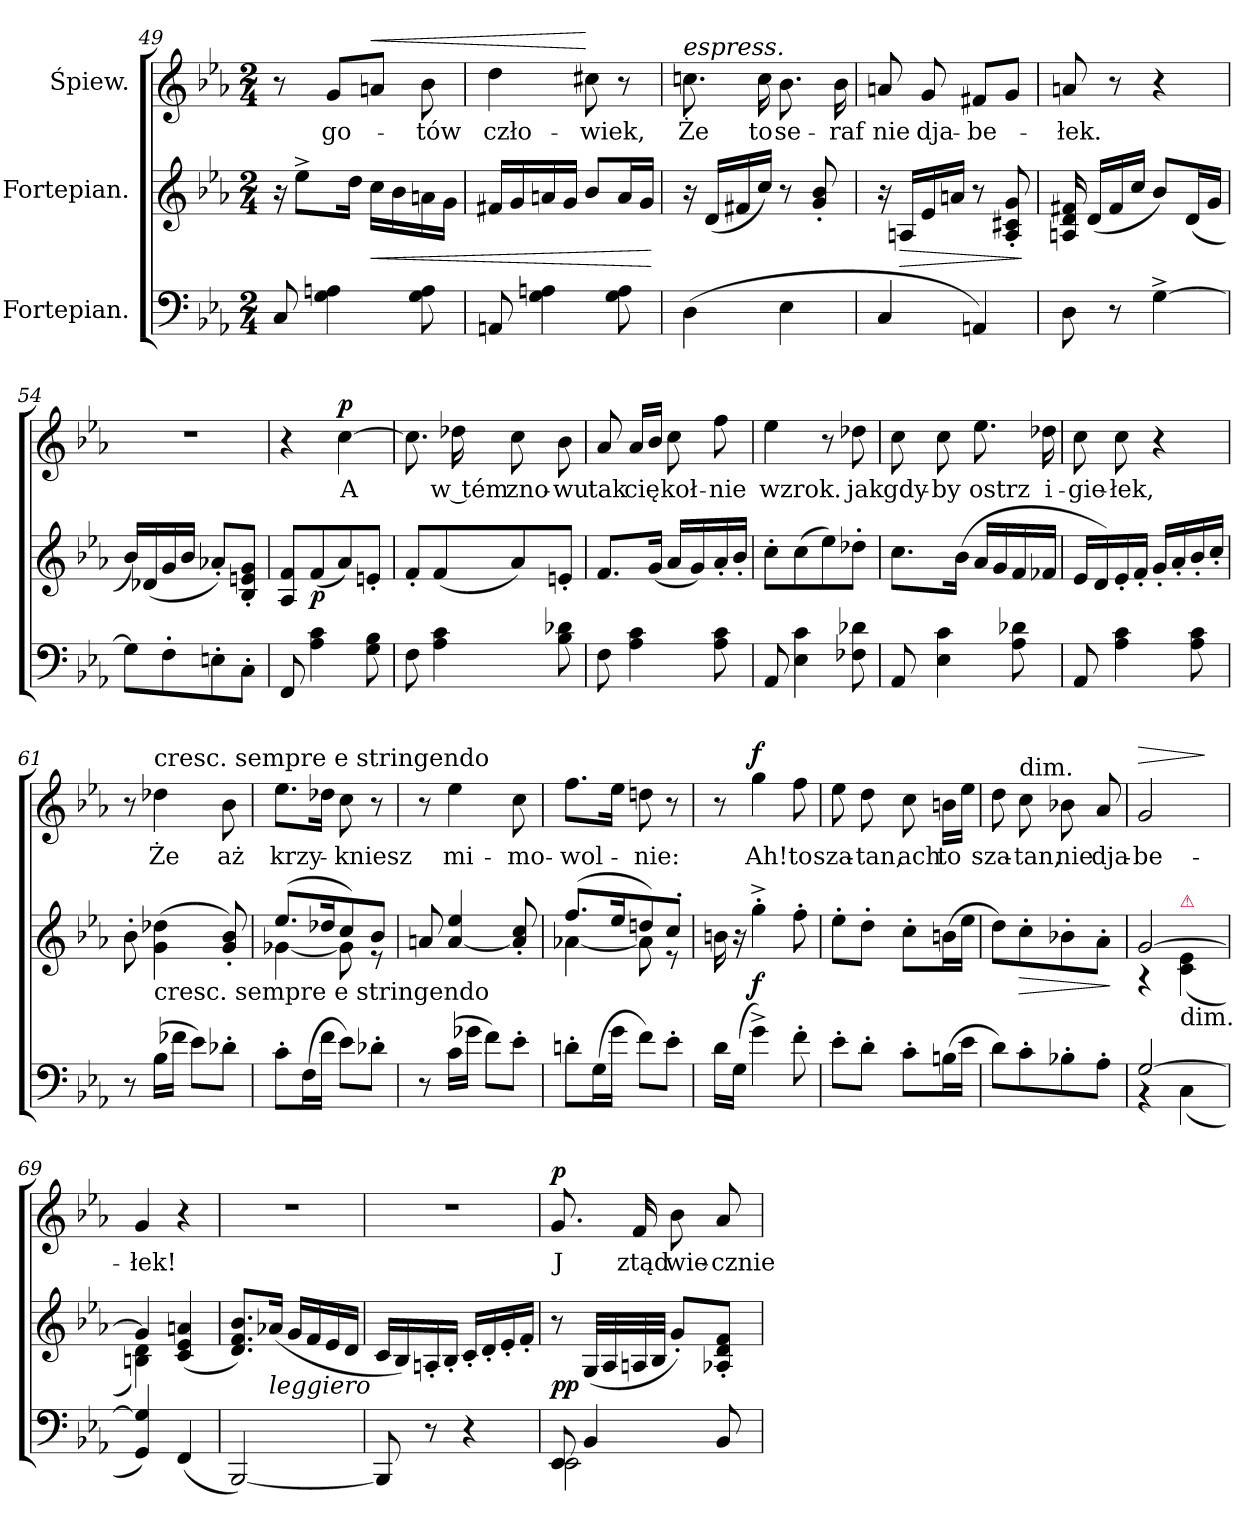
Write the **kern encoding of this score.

**kern	**kern	**dynam	**kern	**text	**dynam
*part3	*part2	*part2	*part1	*part1	*part1
*staff3	*staff2	*staff2	*staff1	*staff1	*staff1
*I"Fortepian.	*I"Fortepian.	*	*I"Śpiew.	*	*
*clefF4	*clefG2	*	*clefG2	*	*
*k[b-e-a-]	*k[b-e-a-]	*	*k[b-e-a-]	*	*
*E-:	*E-:	*	*E-:	*	*
*M2/4	*M2/4	*	*M2/4	*	*
=49	=49	=49	=49	=49	=49
8C/	16r	.	8r	.	.
.	8ee-^\L	.	.	.	.
4G\ 4An\	.	.	8g/L	go-	.
.	16dd\Jk	.	.	.	.
!	!	!LO:HP:b	!	!	!LO:HP:a
.	16cc\LL	<	8an/J	.	<
.	16b-\	.	.	.	.
8G\ 8A\	16an\	.	8b-\	-tów	.
.	16g\JJ	.	.	.	.
=50	=50	=50	=50	=50	=50
8AAn/	16f#X/LL	.	4dd\	czło-	.
.	16g/	.	.	.	.
4G\ 4An\	16an/	.	.	.	.
.	16g/JJ	.	.	.	.
.	8b-/L	.	8cc#X\	-wiek,	[
8G\ 8A\	16a/L	.	8r	.	.
.	16g/JJ	.	.	.	.
.	.	[	.	.	.
=51	=51	=51	=51	=51	=51
!	!	!	!LO:TX:a:i:t=espress.	!	!
(4D\	16r	.	8.ccn\	Że	.
.	(16d/LL	.	.	.	.
.	16f#X/	.	.	.	.
.	16cc/JJ)	.	16cc\	to	.
4E-\	8r	.	8.b-\	se-	.
.	8g'/ 8b-'/	.	.	.	.
.	.	.	16b-\	-raf	.
=52	=52	=52	=52	=52	=52
4C/	16r	.	8an/	nie	.
!	!	!LO:HP:b	!	!	!
.	16An/LL	>	.	.	.
.	16e-/	.	8g/	dja-	.
.	16an/JJ	.	.	.	.
4AAn/)	8r	.	8f#X/L	-be-	.
.	8A'/ 8c#X'/ 8g'/	.	8g/J	.	.
.	.	]	.	.	.
=53	=53	=53	=53	=53	=53
8D\	16An/ 16d/ 16f#X/	.	8an/	-łek.	.
.	(16d/LL	.	.	.	.
8r	16f#/	.	8r	.	.
.	16cc/JJ	.	.	.	.
[4G^\	8b-/L)	.	4r	.	.
.	(16d/L	.	.	.	.
.	16g/JJ	.	.	.	.
=54	=54	=54	=54	=54	=54
8G\L]	16b-/LL)	.	2r	.	.
.	(16d-X/	.	.	.	.
8F'\	16g/	.	.	.	.
.	16b-/JJ	.	.	.	.
8En'\	8a-X'/L)	.	.	.	.
8C'\J	8B-'/ 8en'/ 8g'/J	.	.	.	.
=55	=55	=55	=55	=55	=55
8FF/	8A-/ 8f/L	.	4r	.	.
4A-\ 4c\	(8f/	p	.	.	.
!	!	!	!	!	!LO:DY:a
.	8a-/)	.	[4cc\	A	p
8G\ 8B-\	8en'/J	.	.	.	.
=56	=56	=56	=56	=56	=56
8F\	8f'/L	.	8.cc\]	.	.
4A-\ 4c\	(8f/	.	.	.	.
.	.	.	16dd-X\	w tém	.
.	8a-/)	.	8cc\	zno-	.
8B-\ 8d-X\	8en'/J	.	8b-\	-wu	.
=57	=57	=57	=57	=57	=57
8F\	8.f/L	.	8a-/	tak	.
4A-\ 4c\	.	.	16a-/LL	cię	.
.	(16g/Jk	.	16b-/JJ	.	.
.	16a-/LL	.	8cc\	koł-	.
.	16g/)	.	.	.	.
8A-\ 8c\	16a-'/	.	8ff\	-nie	.
.	16b-'/JJ	.	.	.	.
=58	=58	=58	=58	=58	=58
8AA-/	8cc'\L	.	4ee-\	wzrok.	.
4E-\ 4c\	(8cc\	.	.	.	.
.	8ee-\)	.	8r	.	.
8F-X\ 8d-X\	8dd-X'\J	.	8dd-X\	jak	.
=59	=59	=59	=59	=59	=59
8AA-/	8.cc\L	.	8cc\	gdy-	.
4E-\ 4c\	.	.	8cc\	-by	.
.	(16b-\Jk	.	.	.	.
.	16a-/LL	.	8.ee-\	ostrz	.
.	16g/	.	.	.	.
8A-\ 8d-X\	16f/	.	.	.	.
.	16f-X/JJ	.	16dd-X\	i-	.
=60	=60	=60	=60	=60	=60
8AA-/	16e-/LL	.	8cc\	-gie-	.
.	16d/)	.	.	.	.
4A-\ 4c\	16e-'/	.	8cc\	-łek,	.
.	16f'/JJ	.	.	.	.
.	16g'/LL	.	4r	.	.
.	16a-'/	.	.	.	.
8A-\ 8c\	16b-'/	.	.	.	.
.	16cc'/JJ	.	.	.	.
=61	=61	=61	=61	=61	=61
8r	8b-'\	.	8r	.	.
!	!	!	!LO:TX:a:t=cresc. sempre e stringendo	!	!
!	!LO:TX:b:t=cresc. sempre e stringendo	!	!	!	!
(16B-\LL	(4g\ 4dd-X\	.	4dd-X\	Że	.
16f-X\JJ	.	.	.	.	.
8e-\L)	.	.	.	.	.
8d-X'\J	8g'/ 8b-'/)	.	8b-\	aż	.
=62	=62	=62	=62	=62	=62
*	*^	*	*	*	*
8c'\L	(8.ee-/L	[4g-X\	.	8.ee-\L	krzy-	.
(16F\L	.	.	.	.	.	.
16f\JJ	16dd-X/K	.	.	16dd-X\Jk	.	.
8e-\L)	8cc/)	8g-\]	.	8cc\	-kniesz	.
8d-X'\J	8b-/J	8r	.	8r	.	.
*	*v	*v	*	*	*	*
=63	=63	=63	=63	=63	=63
8r	8an/	.	8r	.	.
(16c\LL	[4a/ 4ee-/	.	4ee-\	mi-	.
16g-X\JJ	.	.	.	.	.
8f\L)	.	.	.	.	.
8e-'\J	8a]'/ 8cc'/	.	8cc\	-mo-	.
=64	=64	=64	=64	=64	=64
*	*^	*	*	*	*
8dn'\L	(8.ff/L	[4a-X\	.	8.ff\L	-wol-	.
(16G\L	.	.	.	.	.	.
16g\JJ	16ee-/K	.	.	16ee-\Jk	.	.
8f\L)	8ddn/)	8a-\]	.	8ddn\	-nie:	.
8e-'\J	8cc'/J	8r	.	8r	.	.
*	*v	*v	*	*	*	*
=65	=65	=65	=65	=65	=65
16d\LL	16bn\	.	8r	.	.
(16G\JJ	16r	.	.	.	.
!	!	!	!	!	!LO:DY:a
4g^<\)	4gg'^\	f	4gg\	Ah!	f
8f'\	8ff'\	.	8ff\	to	.
=66	=66	=66	=66	=66	=66
8e-'\L	8ee-'\L	.	8ee-\	sza-	.
8d'\J	8dd'\J	.	8dd\	-tan,	.
8c'\L	8cc'\L	.	8cc\	ach	.
(16Bn\L	(16bn\L	.	16bn\LL	to	.
16e-\JJ	16ee-\JJ	.	16ee-\JJ	.	.
=67	=67	=67	=67	=67	=67
8d\L)	8dd\L)	.	8dd\	sza-	.
!	!	!	!LO:TX:a:t=dim.	!	!
!	!	!LO:HP:b	!	!	!
8c'\	8cc'\	>	8cc\	-tan,	.
8B-X'\	8b-X'\	.	8b-X\	nie	.
8A-'\J	8a-'\J	.	8a-/	dja-	.
.	.	]	.	.	.
=68	=68	=68	=68	=68	=68
*^	*^	*	*	*	*
!	!	!	!	!	!	!	!LO:HP:a
[2G/	4r	[2g/	4r	.	2g/	-be-	>
!	!	!	!LO:TX:b:t=dim.	!	!	!	!
!	!	!	!LO:TX:a:color=crimson:t=⚠	!	!	!	!
.	(4C\	.	(>4c\ 4e-\	.	.	.	.
*v	*v	*	*	*	*	*	*
*	*v	*v	*	*	*	*
.	.	.	.	.	]
=69	=69	=69	=69	=69	=69
*	*^	*	*	*	*
4GG/ 4G]/)	4g/]	4Bn\ 4d\)	.	4g/	-łek!	.
(4FF/	(>4c/ 4e-/ 4an/	4ryy	.	4r	.	.
*	*v	*v	*	*	*	*
=70	=70	=70	=70	=70	=70
[2BBB-/)	8.d/ 8.f/ 8.b-/L)	.	2r	.	.
!	!LO:TX:b:i:t=leggiero	!	!	!	!
.	(16a-X/Jk	.	.	.	.
.	16g/LL	.	.	.	.
.	16f/	.	.	.	.
.	16e-/	.	.	.	.
.	16d/JJ	.	.	.	.
=71	=71	=71	=71	=71	=71
8BBB-/]	16c/LL	.	2r	.	.
.	16B-/)	.	.	.	.
8r	16An'/	.	.	.	.
.	16B-'/JJ	.	.	.	.
4r	16c'/LL	.	.	.	.
.	16d'/	.	.	.	.
.	16e-'/	.	.	.	.
.	16f'/JJ	.	.	.	.
=72	=72	=72	=72	=72	=72
!LO:TX:a:color=crimson:t=⚠	!	!	!	!	!
!LO:N:vis=2	!	!	!	!	!LO:DY:a
*^	*	*	*	*	*
8EE-/	2EE-\	8r	pp	8.g/	J	p
4BB-/	.	(32G/LLL	.	.	.	.
.	.	32A-/	.	.	.	.
.	.	32An/	.	16f/	ztąd	.
.	.	32B-/JJJ	.	.	.	.
.	.	8g'/L)	.	8b-\	wie-	.
8BB-/	.	8A-X'/ 8d'/ 8f'/J	.	8a-/	-cznie	.
*v	*v	*	*	*	*	*
=	=	=	=	=	=
*-	*-	*-	*-	*-	*-
